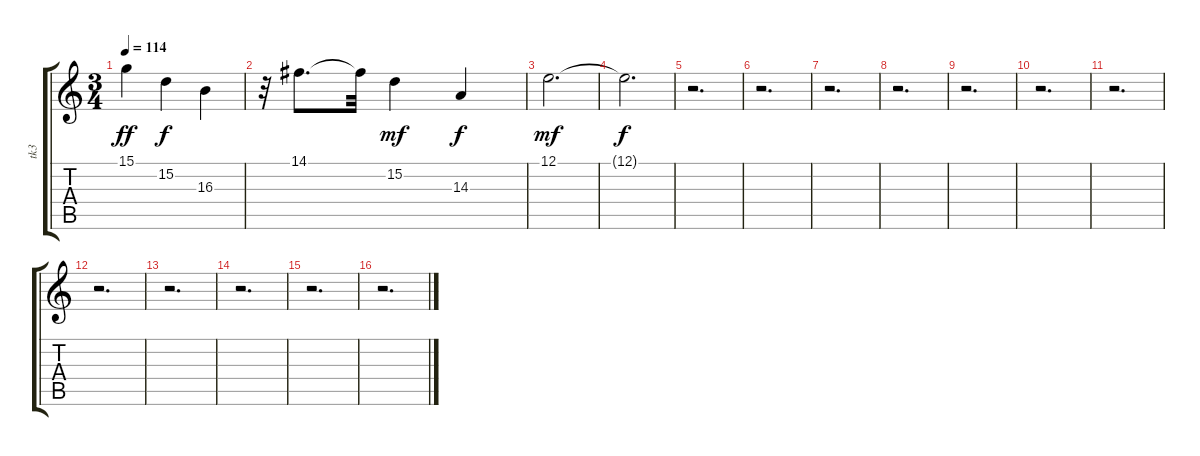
\track ("tk3" "tk3") {instrument drawbarorgan}
\staff {score tabs}
\tuning (E4 B3 G3 D3 A2 E2) {hide}
\ts (3 4)
\tempo 114
\clef g2
\ks c
15.1.4{dy ff} 15.2.4{dy f} 16.3.4 |
r.32 14.1.8{d} 14.1{t}.32 15.2.4{dy mf} 14.3.4{dy f} |
12.1.2{d dy mf} |
12.1{t}.2{d dy f} |
r.2{d} |
r.2{d} |
r.2{d} |
r.2{d} |
r.2{d} |
r.2{d} |
r.2{d} |
r.2{d} |
r.2{d} |
r.2{d} |
r.2{d} |
r.2{d}
